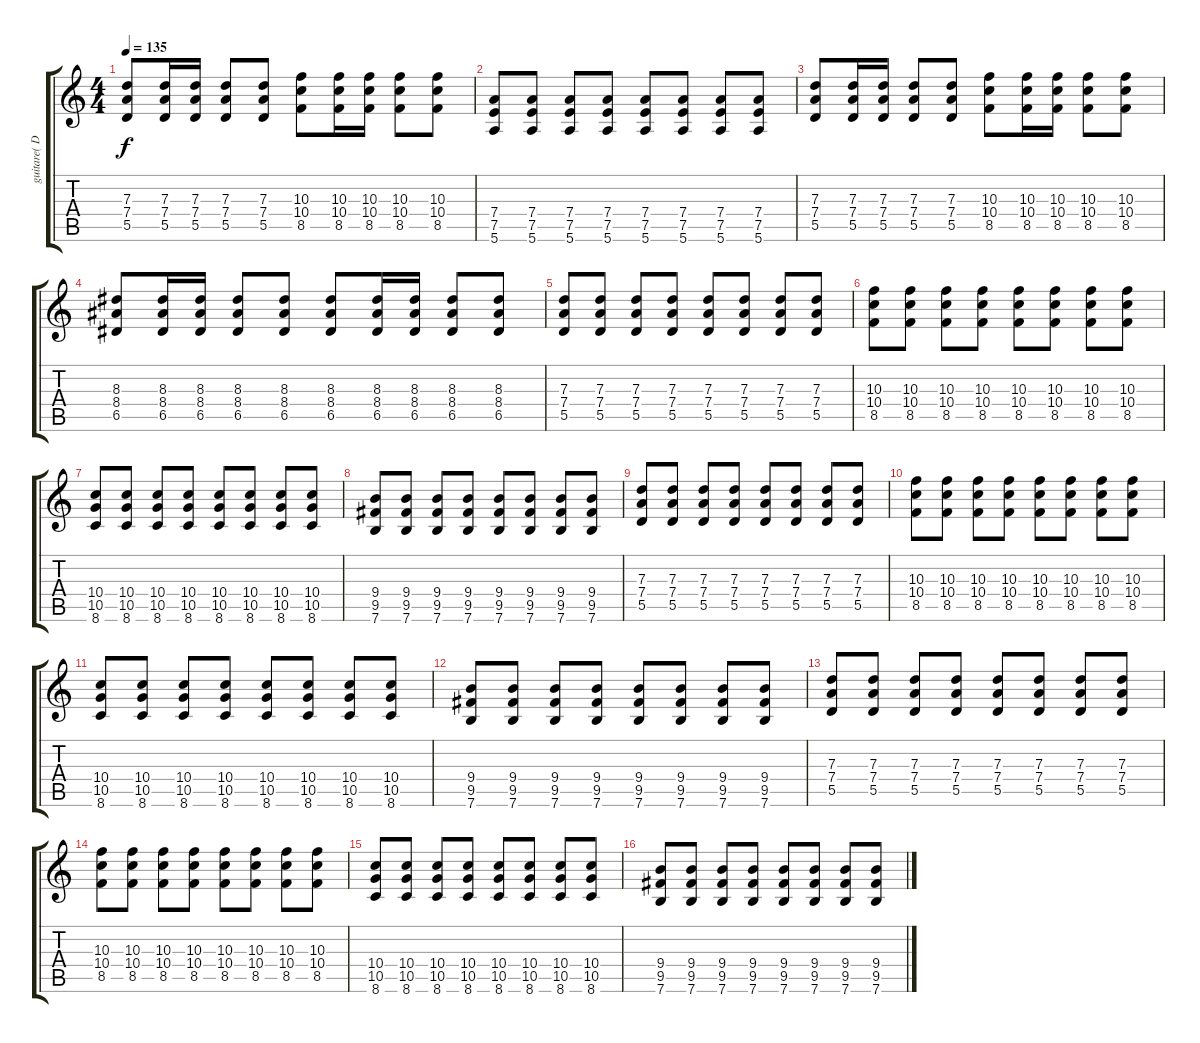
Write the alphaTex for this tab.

\track ("guitare( Dave )" "guitare( D") {instrument distortionguitar}
\staff {score tabs}
\tuning (E4 B3 G3 D3 A2 E2) {hide}
\ts (4 4)
\tempo 135
\clef g2
\ks c
(7.3 7.4 5.5).8{dy f} (7.3 7.4 5.5).16 (7.3 7.4 5.5).16 (7.3 7.4 5.5).8 (7.3 7.4 5.5).8 (10.3 10.4 8.5).8 (10.3 10.4 8.5).16 (10.3 10.4 8.5).16 (10.3 10.4 8.5).8 (10.3 10.4 8.5).8 |
(7.4 7.5 5.6).8 (7.4 7.5 5.6).8 (7.4 7.5 5.6).8 (7.4 7.5 5.6).8 (7.4 7.5 5.6).8 (7.4 7.5 5.6).8 (7.4 7.5 5.6).8 (7.4 7.5 5.6).8 |
(7.3 7.4 5.5).8 (7.3 7.4 5.5).16 (7.3 7.4 5.5).16 (7.3 7.4 5.5).8 (7.3 7.4 5.5).8 (10.3 10.4 8.5).8 (10.3 10.4 8.5).16 (10.3 10.4 8.5).16 (10.3 10.4 8.5).8 (10.3 10.4 8.5).8 |
(8.3 8.4 6.5).8 (8.3 8.4 6.5).16 (8.3 8.4 6.5).16 (8.3 8.4 6.5).8 (8.3 8.4 6.5).8 (8.3 8.4 6.5).8 (8.3 8.4 6.5).16 (8.3 8.4 6.5).16 (8.3 8.4 6.5).8 (8.3 8.4 6.5).8 |
(7.3 7.4 5.5).8 (7.3 7.4 5.5).8 (7.3 7.4 5.5).8 (7.3 7.4 5.5).8 (7.3 7.4 5.5).8 (7.3 7.4 5.5).8 (7.3 7.4 5.5).8 (7.3 7.4 5.5).8 |
(10.3 10.4 8.5).8 (10.3 10.4 8.5).8 (10.3 10.4 8.5).8 (10.3 10.4 8.5).8 (10.3 10.4 8.5).8 (10.3 10.4 8.5).8 (10.3 10.4 8.5).8 (10.3 10.4 8.5).8 |
(10.4 10.5 8.6).8 (10.4 10.5 8.6).8 (10.4 10.5 8.6).8 (10.4 10.5 8.6).8 (10.4 10.5 8.6).8 (10.4 10.5 8.6).8 (10.4 10.5 8.6).8 (10.4 10.5 8.6).8 |
(9.4 9.5 7.6).8 (9.4 9.5 7.6).8 (9.4 9.5 7.6).8 (9.4 9.5 7.6).8 (9.4 9.5 7.6).8 (9.4 9.5 7.6).8 (9.4 9.5 7.6).8 (9.4 9.5 7.6).8 |
(7.3 7.4 5.5).8 (7.3 7.4 5.5).8 (7.3 7.4 5.5).8 (7.3 7.4 5.5).8 (7.3 7.4 5.5).8 (7.3 7.4 5.5).8 (7.3 7.4 5.5).8 (7.3 7.4 5.5).8 |
(10.3 10.4 8.5).8 (10.3 10.4 8.5).8 (10.3 10.4 8.5).8 (10.3 10.4 8.5).8 (10.3 10.4 8.5).8 (10.3 10.4 8.5).8 (10.3 10.4 8.5).8 (10.3 10.4 8.5).8 |
(10.4 10.5 8.6).8 (10.4 10.5 8.6).8 (10.4 10.5 8.6).8 (10.4 10.5 8.6).8 (10.4 10.5 8.6).8 (10.4 10.5 8.6).8 (10.4 10.5 8.6).8 (10.4 10.5 8.6).8 |
(9.4 9.5 7.6).8 (9.4 9.5 7.6).8 (9.4 9.5 7.6).8 (9.4 9.5 7.6).8 (9.4 9.5 7.6).8 (9.4 9.5 7.6).8 (9.4 9.5 7.6).8 (9.4 9.5 7.6).8 |
(7.3 7.4 5.5).8 (7.3 7.4 5.5).8 (7.3 7.4 5.5).8 (7.3 7.4 5.5).8 (7.3 7.4 5.5).8 (7.3 7.4 5.5).8 (7.3 7.4 5.5).8 (7.3 7.4 5.5).8 |
(10.3 10.4 8.5).8 (10.3 10.4 8.5).8 (10.3 10.4 8.5).8 (10.3 10.4 8.5).8 (10.3 10.4 8.5).8 (10.3 10.4 8.5).8 (10.3 10.4 8.5).8 (10.3 10.4 8.5).8 |
(10.4 10.5 8.6).8 (10.4 10.5 8.6).8 (10.4 10.5 8.6).8 (10.4 10.5 8.6).8 (10.4 10.5 8.6).8 (10.4 10.5 8.6).8 (10.4 10.5 8.6).8 (10.4 10.5 8.6).8 |
(9.4 9.5 7.6).8 (9.4 9.5 7.6).8 (9.4 9.5 7.6).8 (9.4 9.5 7.6).8 (9.4 9.5 7.6).8 (9.4 9.5 7.6).8 (9.4 9.5 7.6).8 (9.4 9.5 7.6).8
